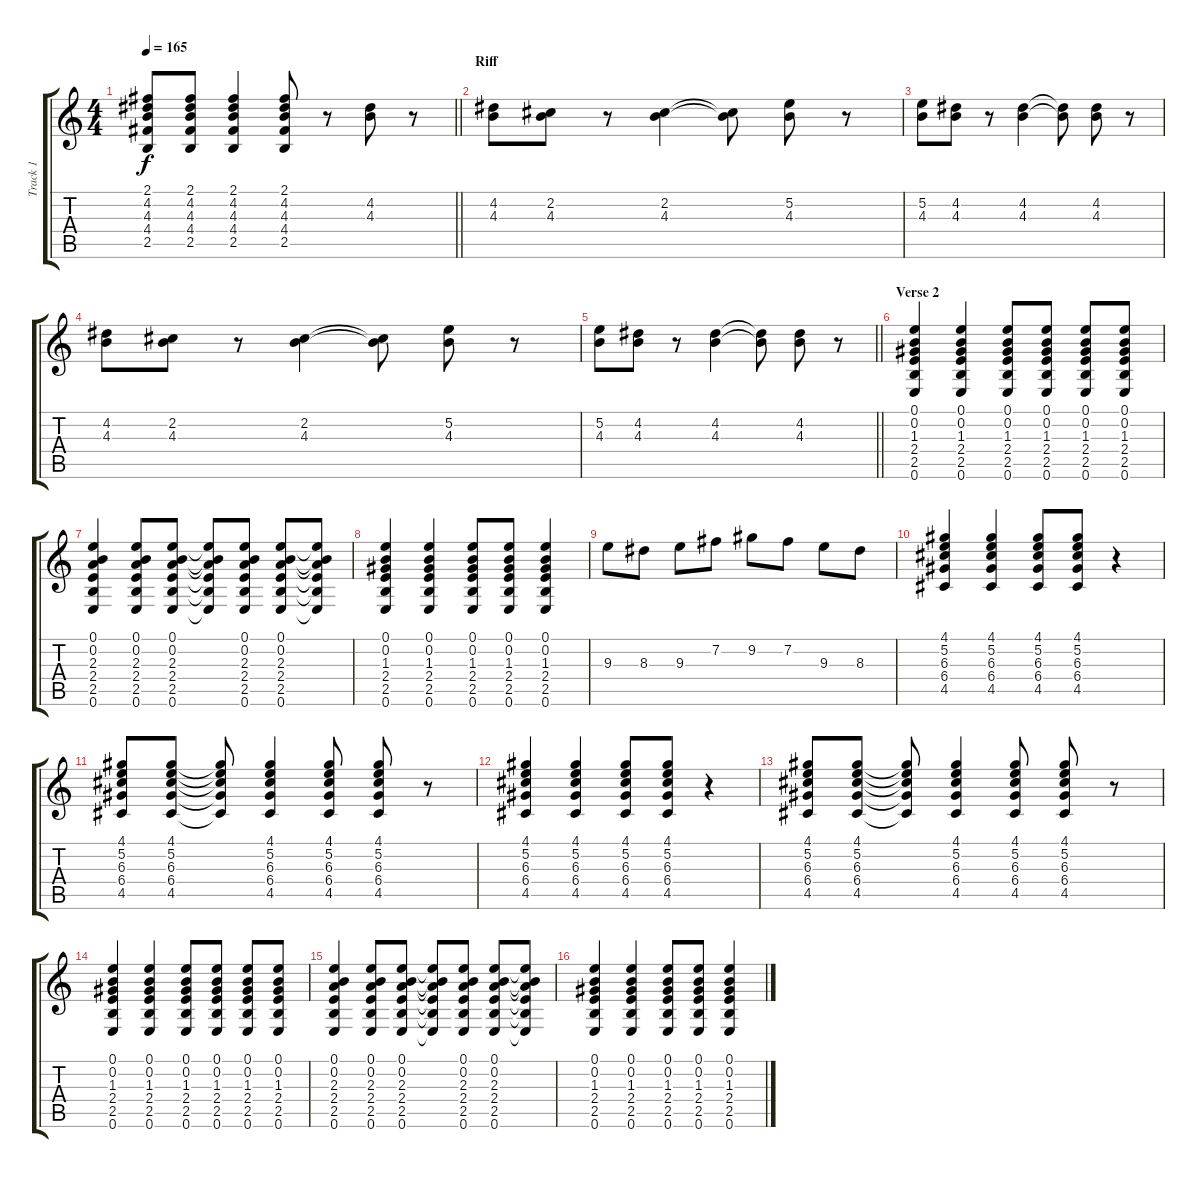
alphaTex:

\track ("Track 1" "Track 1") {instrument electricguitarjazz}
\staff {score tabs}
\tuning (E4 B3 G3 D3 A2 E2) {hide}
\ts (4 4)
\tempo 165
\clef g2
\barLineRight lightlight
\ks c
(2.1{t} 4.2{t} 4.3{t} 4.4{t} 2.5{t}).8{dy f} (2.1 4.2 4.3 4.4 2.5).8 (2.1 4.2 4.3 4.4 2.5).4 (2.1 4.2 4.3 4.4 2.5).8 r.8 (4.2 4.3).8 r.8 |
\section ("" "Riff")
(4.2 4.3).8 (2.2 4.3).8 r.8 (2.2 4.3).4 (2.2{t} 4.3{t}).8 (5.2 4.3).8 r.8 |
(5.2 4.3).8 (4.2 4.3).8 r.8 (4.2 4.3).4 (4.2{t} 4.3{t}).8 (4.2 4.3).8 r.8 |
(4.2 4.3).8 (2.2 4.3).8 r.8 (2.2 4.3).4 (2.2{t} 4.3{t}).8 (5.2 4.3).8 r.8 |
\barLineRight lightlight
(5.2 4.3).8 (4.2 4.3).8 r.8 (4.2 4.3).4 (4.2{t} 4.3{t}).8 (4.2 4.3).8 r.8 |
\section ("" "Verse 2")
(0.1 0.2 1.3 2.4 2.5 0.6).4 (0.1 0.2 1.3 2.4 2.5 0.6).4 (0.1 0.2 1.3 2.4 2.5 0.6).8 (0.1 0.2 1.3 2.4 2.5 0.6).8 (0.1 0.2 1.3 2.4 2.5 0.6).8 (0.1 0.2 1.3 2.4 2.5 0.6).8 |
(0.1 0.2 2.3 2.4 2.5 0.6).4 (0.1 0.2 2.3 2.4 2.5 0.6).8 (0.1 0.2 2.3 2.4 2.5 0.6).8 (0.1{t} 0.2{t} 2.3{t} 2.4{t} 2.5{t} 0.6{t}).8 (0.1 0.2 2.3 2.4 2.5 0.6).8 (0.1 0.2 2.3 2.4 2.5 0.6).8 (0.1{t} 0.2{t} 2.3{t} 2.4{t} 2.5{t} 0.6{t}).8 |
(0.1 0.2 1.3 2.4 2.5 0.6).4 (0.1 0.2 1.3 2.4 2.5 0.6).4 (0.1 0.2 1.3 2.4 2.5 0.6).8 (0.1 0.2 1.3 2.4 2.5 0.6).8 (0.1 0.2 1.3 2.4 2.5 0.6).4 |
9.3.8 8.3.8 9.3.8 7.2.8 9.2.8 7.2.8 9.3.8 8.3.8 |
(4.1 5.2 6.3 6.4 4.5).4 (4.1 5.2 6.3 6.4 4.5).4 (4.1 5.2 6.3 6.4 4.5).8 (4.1 5.2 6.3 6.4 4.5).8 r.4 |
(4.1 5.2 6.3 6.4 4.5).8 (4.1 5.2 6.3 6.4 4.5).8 (4.1{t} 5.2{t} 6.3{t} 6.4{t} 4.5{t}).8 (4.1 5.2 6.3 6.4 4.5).4 (4.1 5.2 6.3 6.4 4.5).8 (4.1 5.2 6.3 6.4 4.5).8 r.8 |
(4.1 5.2 6.3 6.4 4.5).4 (4.1 5.2 6.3 6.4 4.5).4 (4.1 5.2 6.3 6.4 4.5).8 (4.1 5.2 6.3 6.4 4.5).8 r.4 |
(4.1 5.2 6.3 6.4 4.5).8 (4.1 5.2 6.3 6.4 4.5).8 (4.1{t} 5.2{t} 6.3{t} 6.4{t} 4.5{t}).8 (4.1 5.2 6.3 6.4 4.5).4 (4.1 5.2 6.3 6.4 4.5).8 (4.1 5.2 6.3 6.4 4.5).8 r.8 |
(0.1 0.2 1.3 2.4 2.5 0.6).4 (0.1 0.2 1.3 2.4 2.5 0.6).4 (0.1 0.2 1.3 2.4 2.5 0.6).8 (0.1 0.2 1.3 2.4 2.5 0.6).8 (0.1 0.2 1.3 2.4 2.5 0.6).8 (0.1 0.2 1.3 2.4 2.5 0.6).8 |
(0.1 0.2 2.3 2.4 2.5 0.6).4 (0.1 0.2 2.3 2.4 2.5 0.6).8 (0.1 0.2 2.3 2.4 2.5 0.6).8 (0.1{t} 0.2{t} 2.3{t} 2.4{t} 2.5{t} 0.6{t}).8 (0.1 0.2 2.3 2.4 2.5 0.6).8 (0.1 0.2 2.3 2.4 2.5 0.6).8 (0.1{t} 0.2{t} 2.3{t} 2.4{t} 2.5{t} 0.6{t}).8 |
(0.1 0.2 1.3 2.4 2.5 0.6).4 (0.1 0.2 1.3 2.4 2.5 0.6).4 (0.1 0.2 1.3 2.4 2.5 0.6).8 (0.1 0.2 1.3 2.4 2.5 0.6).8 (0.1 0.2 1.3 2.4 2.5 0.6).4
